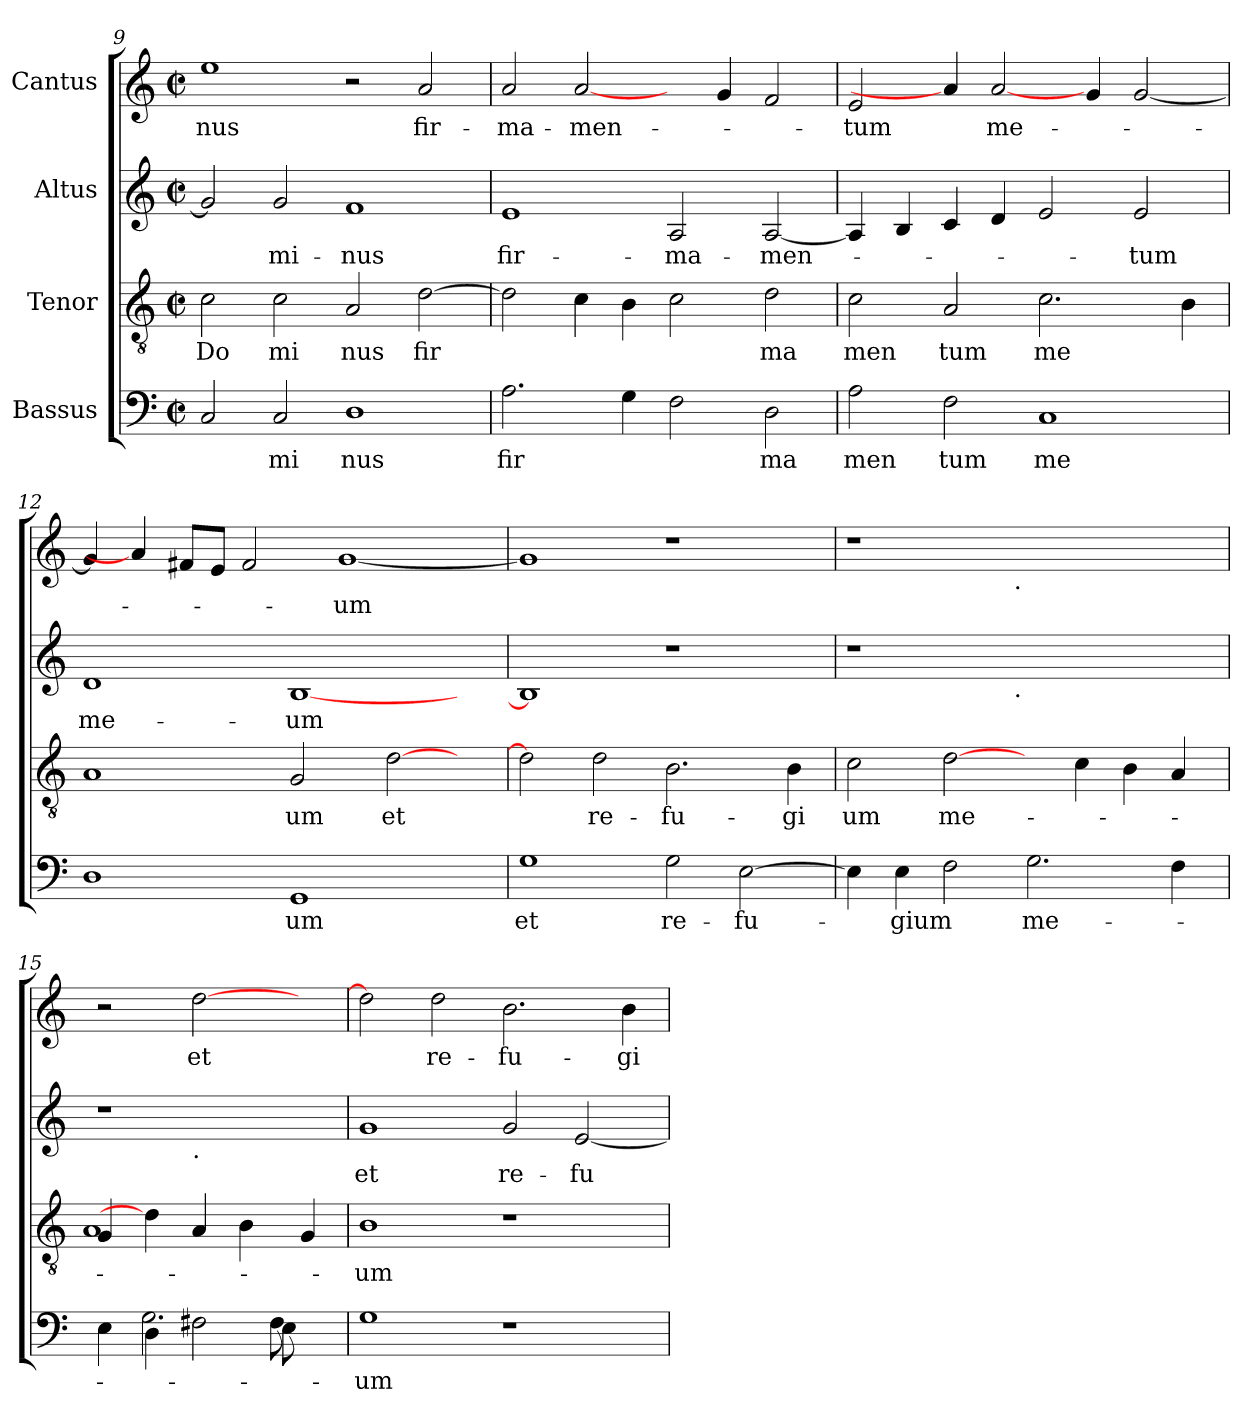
**kern	**text	**kern	**text	**kern	**text	**kern	**text
*part4	*part4	*part3	*part3	*part2	*part2	*part1	*part1
*staff4	*staff4	*staff3	*staff3	*staff2	*staff2	*staff1	*staff1
*I"Bassus	*	*I"Tenor	*	*I"Altus	*	*I"Cantus	*
*clefF4	*	*clefGv2	*	*clefG2	*	*clefG2	*
*k[]	*	*k[]	*	*k[]	*	*k[]	*
*C:	*	*C:	*	*C:	*	*C:	*
*M2/2	*	*M2/2	*	*M2/2	*	*M2/2	*
*met(c|)	*	*met(c|)	*	*met(c|)	*	*met(c|)	*
=9	=9	=9	=9	=9	=9	=9	=9
!	!	!	!LO:LY:b	!	!	!	!LO:LY:b
2C/	.	2c\	Do	2g/]	.	1ee	-nus
!	!LO:LY:b	!	!LO:LY:b	!	!LO:LY:b	!	!
2C/	mi	2c\	mi	2g/	-mi-	.	.
!	!LO:LY:b	!	!LO:LY:b	!	!LO:LY:b	!	!
1D	nus	2A/	nus	1f	-nus	2r	.
!	!	!	!LO:LY:b	!	!	!	!LO:LY:b
.	.	[>2d\	fir	.	.	2a/	fir-
=10	=10	=10	=10	=10	=10	=10	=10
!	!LO:LY:b	!	!	!	!LO:LY:b	!	!LO:LY:b
2.A\	fir	2d\]	.	1e	fir-	2a/	-ma-
!	!	!	!	!	!	!	!LO:LY:b
.	.	4c\	.	.	.	[2a/	-men-
4G\	.	4B\	.	.	.	.	.
!	!	!	!	!	!LO:LY:b	!	!
2F\	.	2c\	.	2A/	-ma-	4ryy	.
.	.	.	.	.	.	4g/	.
!	!LO:LY:b	!	!LO:LY:b	!	!LO:LY:b	!	!
2D\	ma	2d\	ma	[<2A/	-men-	2f/	.
=11	=11	=11	=11	=11	=11	=11	=11
!	!LO:LY:b	!	!LO:LY:b	!	!	!	!LO:LY:b
2A\	men	2c\	men	4A/]	.	2e/	-tum
.	.	.	.	4B/	.	.	.
!	!LO:LY:b	!	!LO:LY:b	!	!	!	!
2F\	tum	2A/	tum	4c/	.	4a/]	.
!	!	!	!	!	!	!	!LO:LY:b
.	.	.	.	4d/	.	[2a/	me-
!	!LO:LY:b	!	!LO:LY:b	!	!	!	!
1C	me	2.c\	me	2e/	.	.	.
.	.	.	.	.	.	4g/	.
!	!	!	!	!	!LO:LY:b	!	!
.	.	.	.	2e/	-tum	[<2g/	.
.	.	4B\	.	.	.	.	.
!!LO:LB:g=z
=12	=12	=12	=12	=12	=12	=12	=12
!	!	!	!	!	!LO:LY:b	!	!
1D	.	1A	.	1d	me-	4g/]	.
.	.	.	.	.	.	4a/]	.
.	.	.	.	.	.	8f#/L	.
.	.	.	.	.	.	8e/J	.
.	.	.	.	.	.	2f#/	.
!	!LO:LY:b	!	!LO:LY:b	!	!LO:LY:b	!	!
1GG	um	2G/	um	[<1B	-um	.	.
!	!	!	!	!	!	!	!LO:LY:b
.	.	.	.	.	.	[<1g	-um
!	!	!	!LO:LY:b	!	!	!	!
.	.	[>2d\	et	.	.	.	.
4ryy	.	4ryy	.	4ryy	.	.	.
=13	=13	=13	=13	=13	=13	=13	=13
!	!LO:LY:b	!	!	!	!	!	!
1G	et	2d\]	.	1B]	.	1g]	.
!	!	!	!LO:LY:b	!	!	!	!
.	.	2d\	re-	.	.	.	.
!	!LO:LY:b	!	!LO:LY:b	!	!	!	!
2G\	re-	2.B\	-fu-	1r	.	1r	.
!	!LO:LY:b	!	!	!	!	!	!
[>2E\	-fu-	.	.	.	.	.	.
!	!	!	!LO:LY:b	!	!	!	!
.	.	4B\	-gi	.	.	.	.
=14	=14	=14	=14	=14	=14	=14	=14
!	!	!	!LO:LY:b	!	!	!	!
*	*	*	*	*^	*	*^	*
4E\]	.	2c\	um	1r	2ryy	.	1r	2ryy	.
!	!LO:LY:b	!	!	!	!	!	!	!	!
4E\	-gium	.	.	.	.	.	.	.	.
!	!	!	!LO:LY:b	!	!	!	!	!	!
2F\	.	[2d\	me-	.	4...ryy	.	.	4...ryy	.
!	!	!	!	!	!	!	!	!LO:TX:b:t=.	!
!	!	!	!	!	!LO:TX:b:t=.	!	!	!	!
.	.	.	.	.	1ryy	.	.	1ryy	.
!	!LO:LY:b	!	!	!	!	!	!	!	!
2.G\	me-	4ryy	.	1ryy	.	.	1ryy	.	.
.	.	4c\	.	.	.	.	.	.	.
.	.	4B\	.	.	.	.	.	.	.
4F\	.	4A/	.	.	.	.	.	.	.
.	.	.	.	.	32ryy	.	.	32ryy	.
*	*	*	*	*	*	*	*v	*v	*
=15	=15	=15	=15	=15	=15	=15	=15	=15
*^	*	*^	*	*	*	*	*	*
*	*^	*	*	*	*	*	*	*	*	*
*	*	*^	*	*	*	*	*	*	*	*	*
4E\	4ryy	2..ryy	2..ryy	.	4G/	1A	.	1r	2ryy	.	2r	.
4D\	2.G\	.	.	.	4d\]	.	.	.	.	.	.	.
!	!	!	!	!	!	!	!	!	!LO:TX:b:t=.	!	!	!
!	!	!	!	!	!	!	!	!	!	!	!	!LO:LY:b
2F#\	.	.	.	.	4A/	.	.	.	2.ryy	.	[>2dd\	et
.	.	.	.	.	4B\	.	.	.	.	.	.	.
.	.	8F#\	8E\	.	.	.	.	.	.	.	.	.
4ryy	4ryy	4ryy	4ryy	.	4G/	4ryy	.	4ryy	.	.	4ryy	.
=16	=16	=16	=16	=16	=16	=16	=16	=16	=16	=16	=16	=16
!	!	!	!	!LO:LY:b	!	!	!LO:LY:b	!	!	!LO:LY:b	!	!
*v	*v	*v	*v	*	*	*	*	*v	*v	*	*	*
*	*	*v	*v	*	*	*	*	*
1G	-um	1B	-um	1g	et	2dd\]	.
!	!	!	!	!	!	!	!LO:LY:b
.	.	.	.	.	.	2dd\	re-
!	!	!	!	!	!LO:LY:b	!	!LO:LY:b
1r	.	1r	.	2g/	re-	2.b\	-fu-
!	!	!	!	!	!LO:LY:b	!	!
.	.	.	.	[<2e/	-fu-	.	.
!	!	!	!	!	!	!	!LO:LY:b
.	.	.	.	.	.	4b\	-gi
=	=	=	=	=	=	=	=
*-	*-	*-	*-	*-	*-	*-	*-
